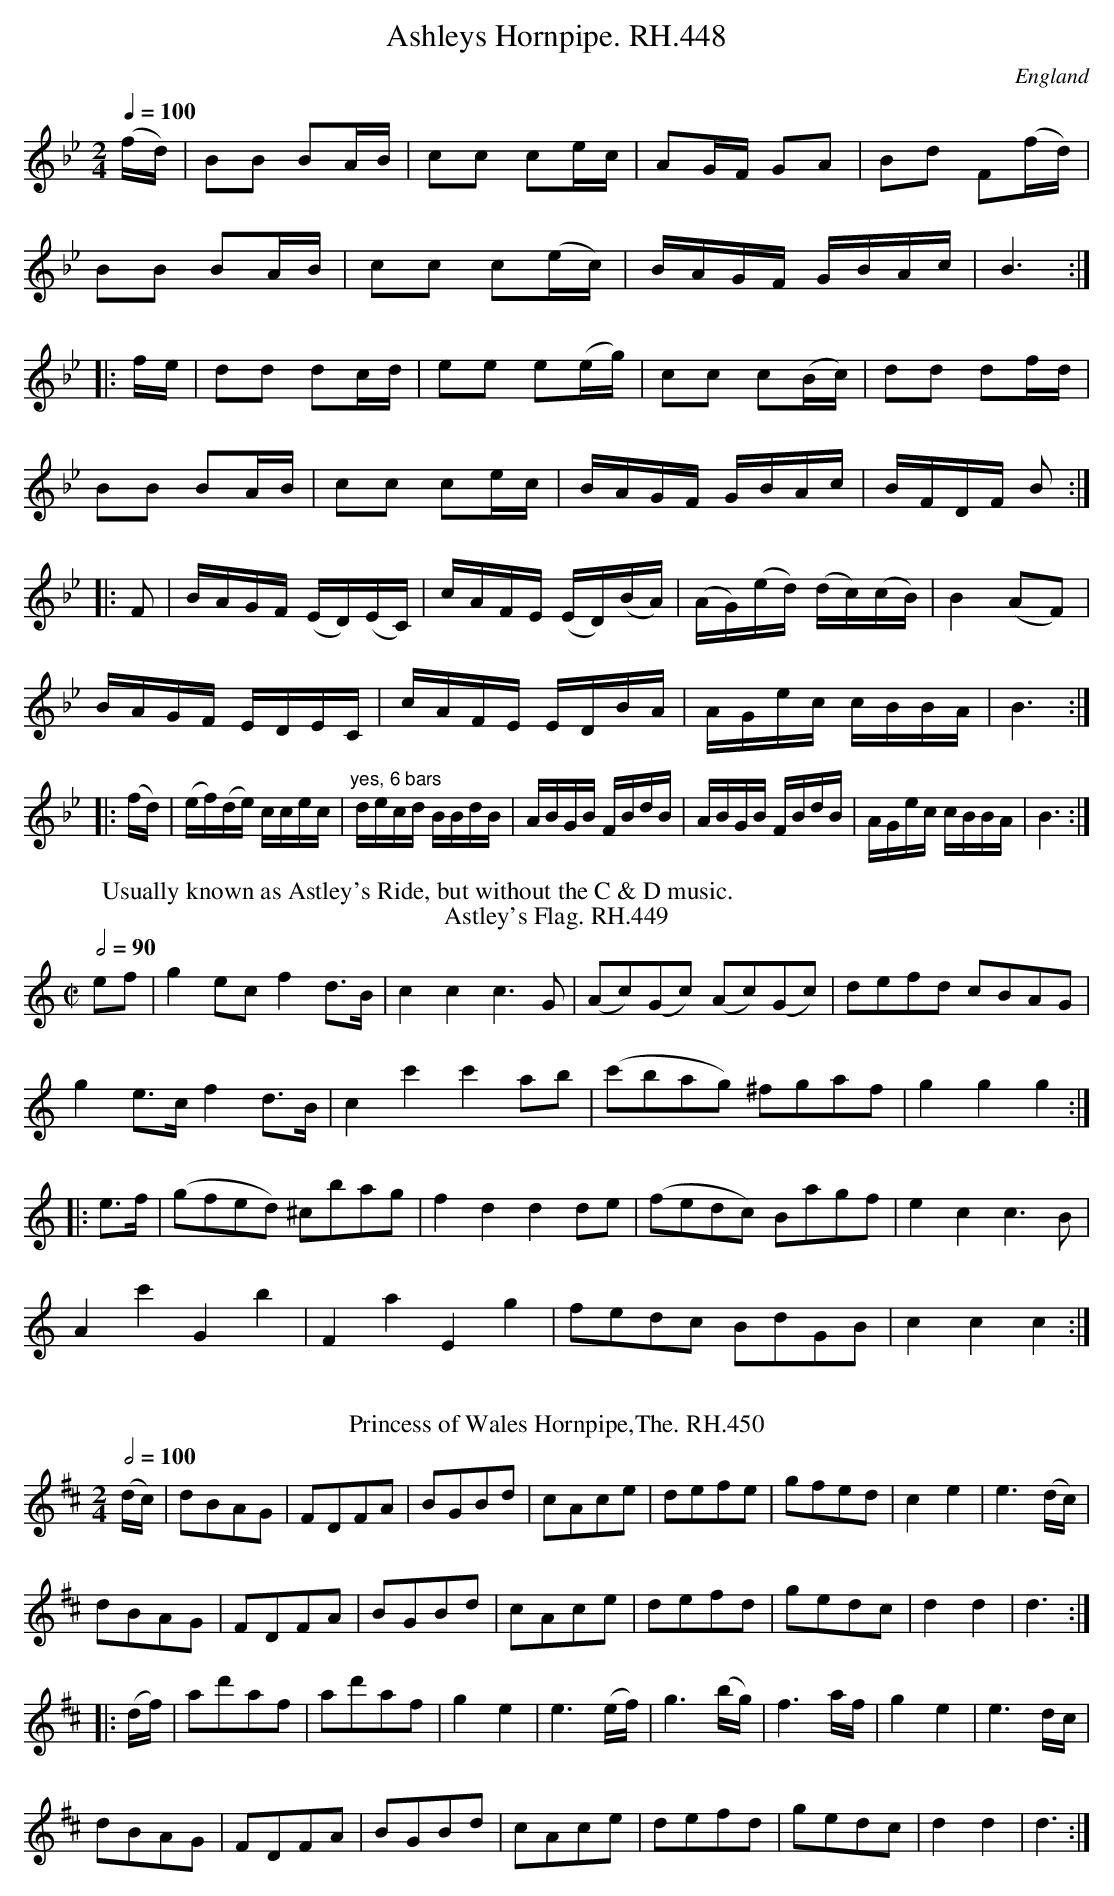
X:1
T:Ashleys Hornpipe. RH.448
O:England
M:2/4
L:1/16
Q:1/4=100
K:Bb
(fd)|B2B2 B2AB|c2c2 c2ec|\
A2GF G2A2|B2d2 F2(fd)|!
B2B2 B2AB|c2c2 c2(ec)|\
BAGF GBAc|B6:|!
|:fe|d2d2 d2cd|e2e2 e2(eg)|\
c2c2 c2(Bc)|d2d2 d2fd|!
B2B2 B2AB|c2c2 c2ec|\
BAGF GBAc|BFDF B2:|!
|:F2|BAGF (ED)(EC)|cAFE (ED)(BA)|\
(AG)(ed) (dc)(cB)|B4(A2F2)|!
BAGF EDEC|cAFE EDBA|\
AGec cBBA|B6:|!
|:(fd)|(ef)(de) ccec|"yes, 6 bars"decd BBdB|\
ABGB FBdB|ABGB FBdB|AGec cBBA|B6:|
W:Usually known as Astley's Ride, but without the C & D music.
T:Astley's Flag. RH.449
O:England
M:C|
L:1/8
Q:1/2=90
K:C
ef|g2ec f2d>B|c2c2 c3G|(Ac)(Gc) (Ac)(Gc)|defd cBAG|!
g2e>c f2d>B|c2c'2 c'2ab|(c'bag) ^fgaf|g2g2 g2:|!
|:e>f|(gfed) ^cbag|f2d2 d2de|(fedc) Bagf|e2c2 c3B|!
A2c'2 G2b2|F2a2 E2g2|fedc BdGB|c2c2 c2:|
T:Princess of Wales Hornpipe,The. RH.450
O:England
M:2/4
L:1/8
Q:2/4=100
K:D
(d/c/)|dBAG|FDFA|BGBd|cAce|\
defe|gfed|c2e2|e3(d/c/)|!
dBAG|FDFA|BGBd|cAce|\
defd|gedc|d2d2|d3:|!
|:(d/f/)|ad'af|ad'af|g2e2|e3(e/f/)|\
g3(b/g/)|f3a/f/|g2e2|e3d/c/|!
dBAG|FDFA|BGBd|cAce|\
defd|gedc|d2d2|d3:|
